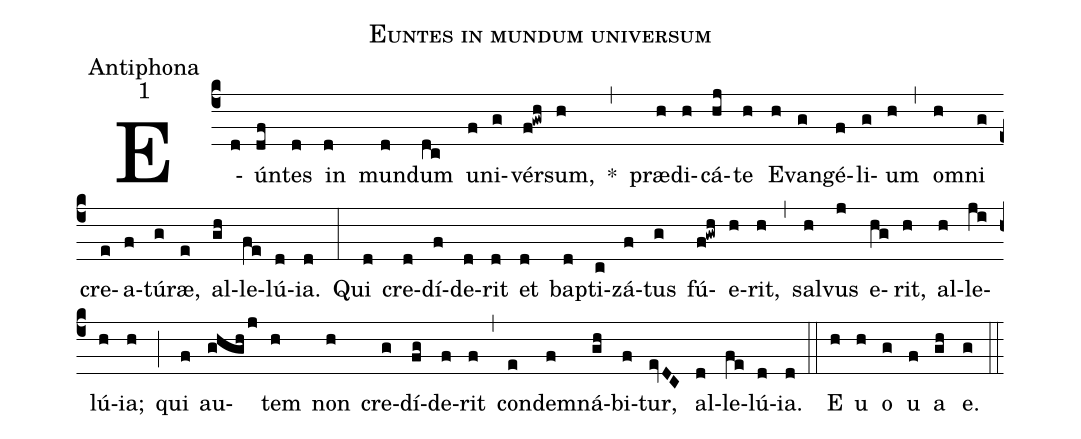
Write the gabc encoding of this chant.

name:Euntes in mundum universum;
office-part:Antiphona;
mode:1;
%%
(c4)E(d)ún(df)tes(d) in(d) mun(d)dum(dc) u(f)ni(g)vér(f!gwh)sum,(h) *(,) præ(h)di(h)cá(hj)te(h) E(h)van(g)gé(f)li(g)um(h) (,) om(h)ni(g) cre(e)a(f)tú(g)ræ,(e) al(gh)le(fe)lú(d)ia.(d) (:) Qui(d) cre(d)dí(f)de(d)rit(d) et(d) bap(d)ti(c)zá(f)tus(g) fú(f!gwh)e(h)rit,(h) (,) sal(h)vus(j) e(hg)rit,(h) al(h)le(ji)lú(h)ia;(h) (;) qui(f) au(ghghj)tem(h) non(h) cre(g)dí(fg)de(f)rit(f) (,) con(e)dem(f)ná(gh)bi(f)tur,(evDC) al(d)le(fe)lú(d)ia.(d) (::)
E(h) u(h) o(g) u(f) a (gh) e.(g) (::)
